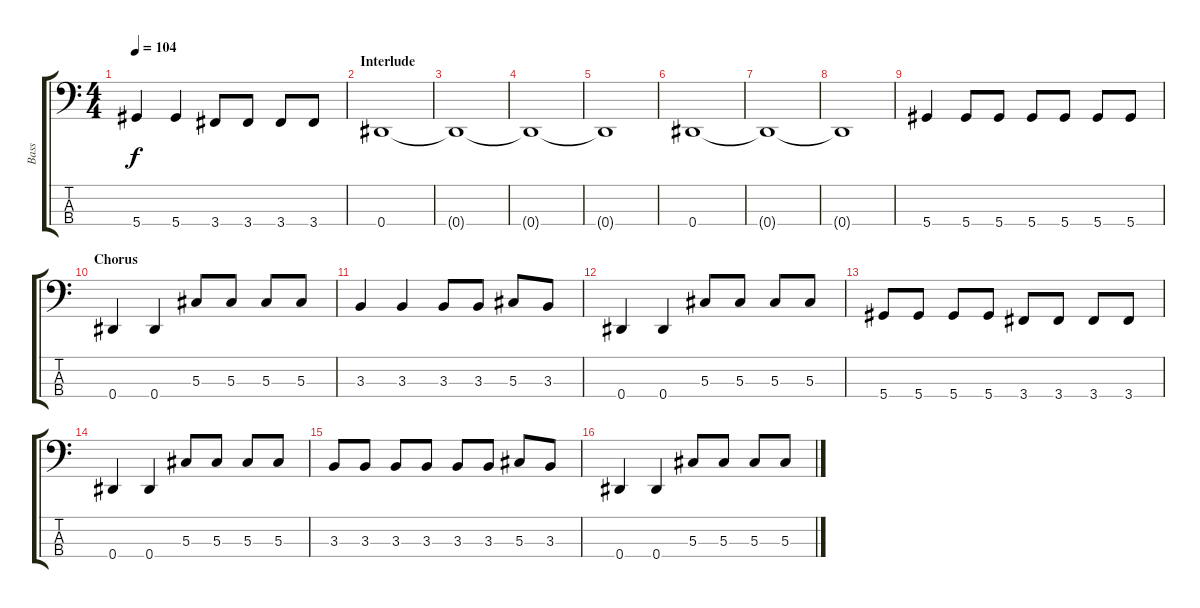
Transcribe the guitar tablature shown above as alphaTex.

\track ("Bass" "Bass") {instrument electricbasspick}
\staff {score tabs}
\tuning (Gb2 Db2 Ab1 Eb1) {hide}
\ts (4 4)
\tempo 104
\clef f4
\ks c
5.4.4{dy f} 5.4.4 3.4.8 3.4.8 3.4.8 3.4.8 |
\section ("" "Interlude")
0.4.1 |
0.4{t}.1 |
0.4{t}.1 |
0.4{t}.1 |
0.4.1 |
0.4{t}.1 |
0.4{t}.1 |
5.4.4 5.4.8 5.4.8 5.4.8 5.4.8 5.4.8 5.4.8 |
\section ("" "Chorus")
0.4.4 0.4.4 5.3.8 5.3.8 5.3.8 5.3.8 |
3.3.4 3.3.4 3.3.8 3.3.8 5.3.8 3.3.8 |
0.4.4 0.4.4 5.3.8 5.3.8 5.3.8 5.3.8 |
5.4.8 5.4.8 5.4.8 5.4.8 3.4.8 3.4.8 3.4.8 3.4.8 |
0.4.4 0.4.4 5.3.8 5.3.8 5.3.8 5.3.8 |
3.3.8 3.3.8 3.3.8 3.3.8 3.3.8 3.3.8 5.3.8 3.3.8 |
0.4.4 0.4.4 5.3.8 5.3.8 5.3.8 5.3.8
